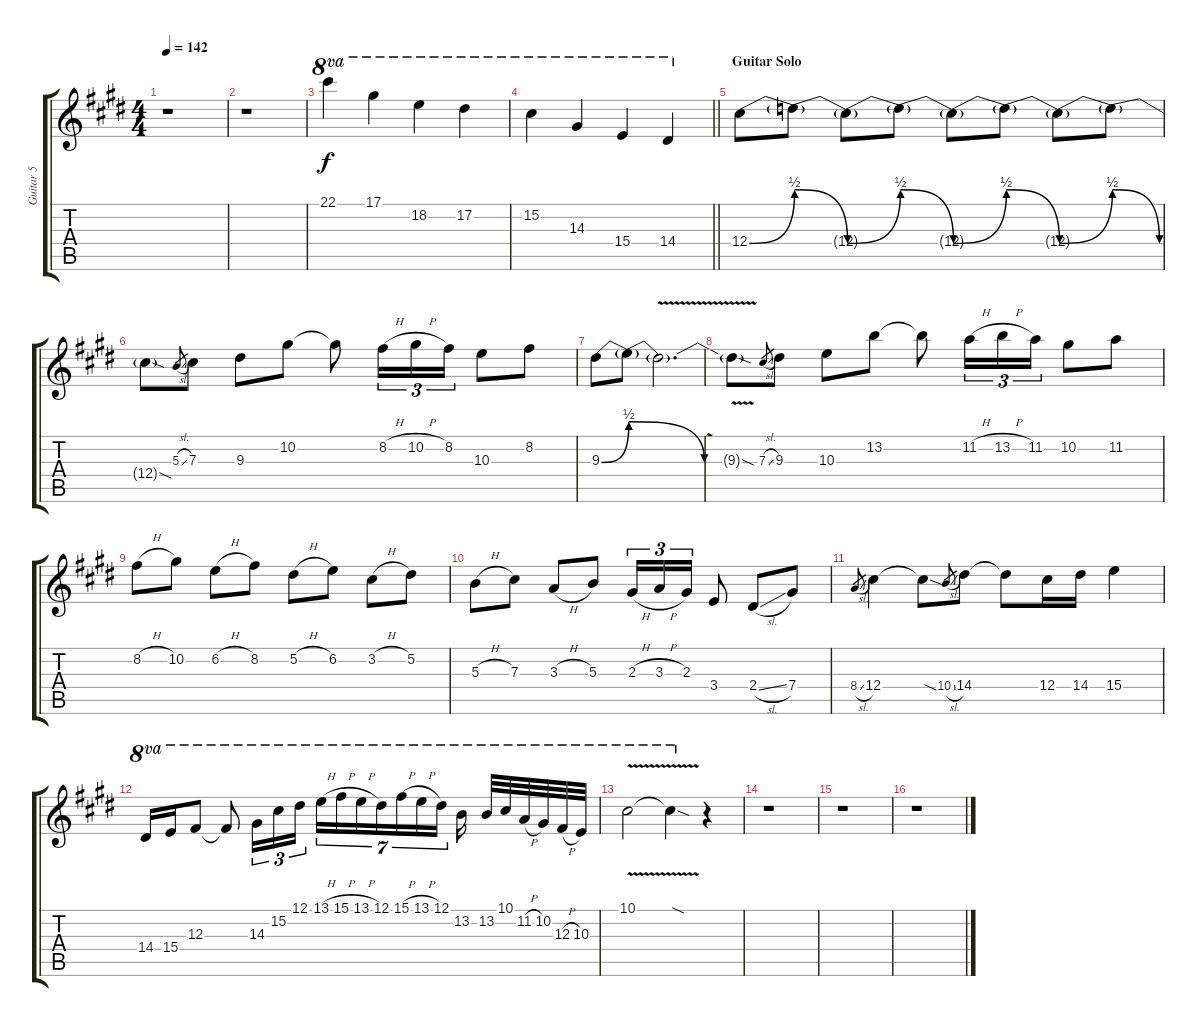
\track ("Guitar 5" "Guitar 5") {instrument distortionguitar}
\staff {score tabs}
\tuning (Eb4 Bb3 Gb3 Db3 Ab2 Db2) {hide}
\ts (4 4)
\tempo 142
\clef g2
\ks c#minor
r.1{dy f} |
r.1 |
22.1.4{ot 8va volume 13} 17.1.4{ot 8va} 18.2.4{ot 8va} 17.2.4{ot 8va} |
\barLineRight lightlight
15.2.4{ot 8va} 14.3.4{ot 8va} 15.4.4{ot 8va} 14.4.4{ot 8va} |
\section ("" "Guitar Solo")
12.4{be (bend 0 0 60 2)}.8 12.4{be (release 0 2 60 0) t}.8 12.4{be (bend 0 0 60 2) t}.8 12.4{be (release 0 2 60 0) t}.8 12.4{be (bend 0 0 60 2) t}.8 12.4{be (release 0 2 60 0) t}.8 12.4{be (bend 0 0 60 2) t}.8 12.4{be (release 0 2 60 0) t}.8 |
12.4{sod t}.8 5.3{sl}.8{gr} 7.3.8 9.3.8 10.2.8 10.2{t}.8 8.2{h}.16{tu (3 2)} 10.2{h}.16{tu (3 2)} 8.2.16{tu (3 2)} 10.3.8 8.2.8 |
9.3{be (bend 0 0 60 2)}.8 9.3{be (release 0 2 60 0) t}.8 9.3{v t}.2{d} |
9.3{sod t}.8 7.3{sl}.8{gr} 9.3.8 10.3.8 13.2.8 13.2{t}.8 11.2{h}.16{tu (3 2)} 13.2{h}.16{tu (3 2)} 11.2.16{tu (3 2)} 10.2.8 11.2.8 |
8.2{h}.8 10.2.8 6.2{h}.8 8.2.8 5.2{h}.8 6.2.8 3.2{h}.8 5.2.8 |
5.3{h}.8 7.3.8 3.3{h}.8 5.3.8 2.3{h}.16{tu (3 2)} 3.3{h}.16{tu (3 2)} 2.3.16{tu (3 2)} 3.4.8 2.4{sl}.8 7.4.8 |
8.4{sl}.8{gr} 12.4.4 12.4{sod t}.8 10.4{sl}.8{gr} 14.4.8 14.4{t}.8 12.4.16 14.4.16 15.4.4 |
14.4.16{ot 8va} 15.4.16{ot 8va} 12.3.8{ot 8va} 12.3{t}.8{ot 8va} 14.3.16{tu (3 2) ot 8va} 15.2.16{tu (3 2) ot 8va} 12.1.16{tu (3 2) ot 8va} 13.1{h}.16{tu (7 4) ot 8va} 15.1{h}.16{tu (7 4) ot 8va} 13.1{h}.16{tu (7 4) ot 8va} 12.1.16{tu (7 4) ot 8va} 15.1{h}.16{tu (7 4) ot 8va} 13.1{h}.16{tu (7 4) ot 8va} 12.1.16{tu (7 4) ot 8va} 13.2.16{ot 8va} 13.2.32{ot 8va} 10.1.32{ot 8va} 11.2{h}.32{ot 8va} 10.2.32{ot 8va} 12.3{h}.32{ot 8va} 10.3.32{ot 8va} |
10.1{v}.2{ot 8va} 10.1{sod t}.4{ot 8va} r.4 |
r.1 |
r.1 |
r.1
